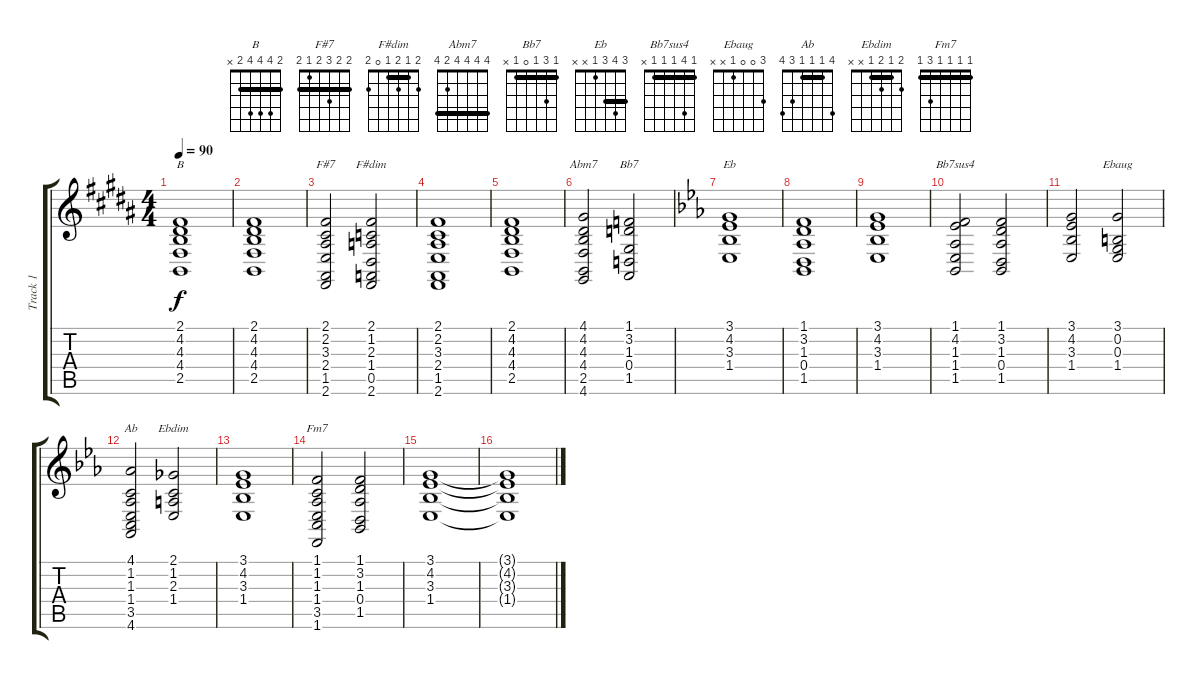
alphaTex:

\track ("Track 1" "Track 1") {instrument acousticgrandpiano}
\staff {score tabs}
\tuning (E4 B3 G3 D3 A2 E2) {hide}
\chord ("B" 2 4 4 4 2 x) {barre 2}
\chord ("F#7" 2 2 3 2 1 2) {barre 2}
\chord ("F#dim" 2 1 2 1 0 2) {barre 1}
\chord ("Abm7" 4 4 4 4 2 4) {barre 4}
\chord ("Bb7" 1 3 1 0 1 x) {barre 1}
\chord ("Eb" 3 4 3 1 x x) {barre 3}
\chord ("Bb7sus4" 1 4 1 1 1 x) {barre 1}
\chord ("Ebaug" 3 0 0 1 x x)
\chord ("Ab" 4 1 1 1 3 4) {barre 1}
\chord ("Ebdim" 2 1 2 1 x x) {barre 1}
\chord ("Fm7" 1 1 1 1 3 1) {barre 1}
\ts (4 4)
\tempo 90
\clef g2
\ks b
(2.1 4.2 4.3 4.4 2.5).1{ch "B" dy f} |
(2.1 4.2 4.3 4.4 2.5).1 |
(2.1 2.2 3.3 2.4 1.5 2.6).2{ch "F#7"} (2.1 1.2 2.3 1.4 0.5 2.6).2{ch "F#dim"} |
(2.1 2.2 3.3 2.4 1.5 2.6).1 |
(2.1 4.2 4.3 4.4 2.5).1 |
(4.1 4.2 4.3 4.4 2.5 4.6).2{ch "Abm7"} (1.1 3.2 1.3 0.4 1.5).2{ch "Bb7"} |
\ks eb
(3.1 4.2 3.3 1.4).1{ch "Eb"} |
(1.1 3.2 1.3 0.4 1.5).1 |
(3.1 4.2 3.3 1.4).1 |
(1.1 4.2 1.3 1.4 1.5).2{ch "Bb7sus4"} (1.1 3.2 1.3 0.4 1.5).2 |
(3.1 4.2 3.3 1.4).2 (3.1 0.2 0.3 1.4).2{ch "Ebaug"} |
(4.1 1.2 1.3 1.4 3.5 4.6).2{ch "Ab"} (2.1 1.2 2.3 1.4).2{ch "Ebdim"} |
(3.1 4.2 3.3 1.4).1 |
(1.1 1.2 1.3 1.4 3.5 1.6).2{ch "Fm7"} (1.1 3.2 1.3 0.4 1.5).2 |
(3.1 4.2 3.3 1.4).1 |
(3.1{t} 4.2{t} 3.3{t} 1.4{t}).1
